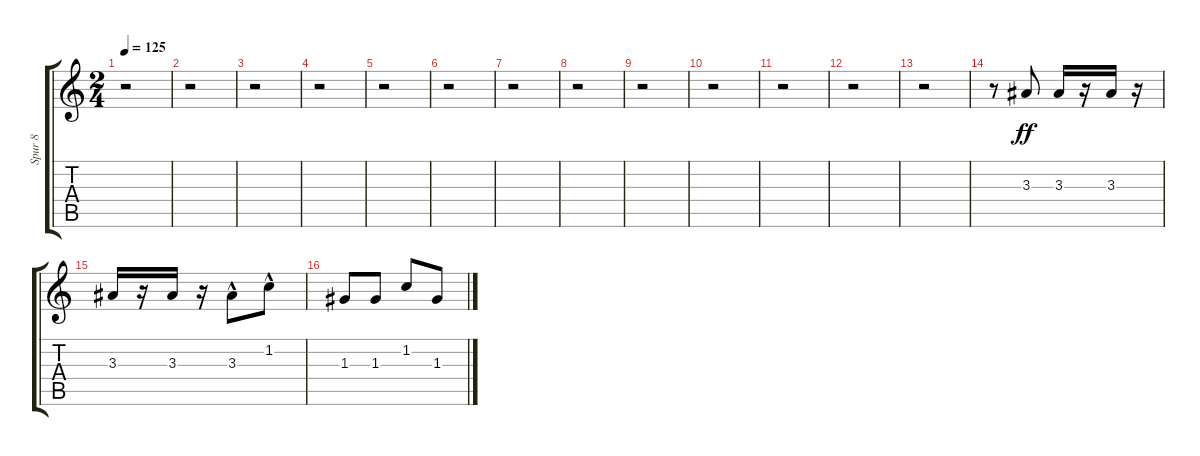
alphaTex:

\track ("Spur 8" "Spur 8") {instrument electricguitarclean}
\staff {score tabs}
\tuning (E4 B3 G3 D3 A2 E2) {hide}
\ts (2 4)
\tempo 125
\clef g2
\ks c
r.2{dy ff} |
r.2 |
r.2 |
r.2 |
r.2 |
r.2 |
r.2 |
r.2 |
r.2 |
r.2 |
r.2 |
r.2 |
r.2 |
r.8 3.3.8 3.3.16 r.16 3.3.16 r.16 |
3.3.16 r.16 3.3.16 r.16 3.3{hac}.8 1.2{hac}.8 |
1.3.8 1.3.8 1.2.8 1.3.8
